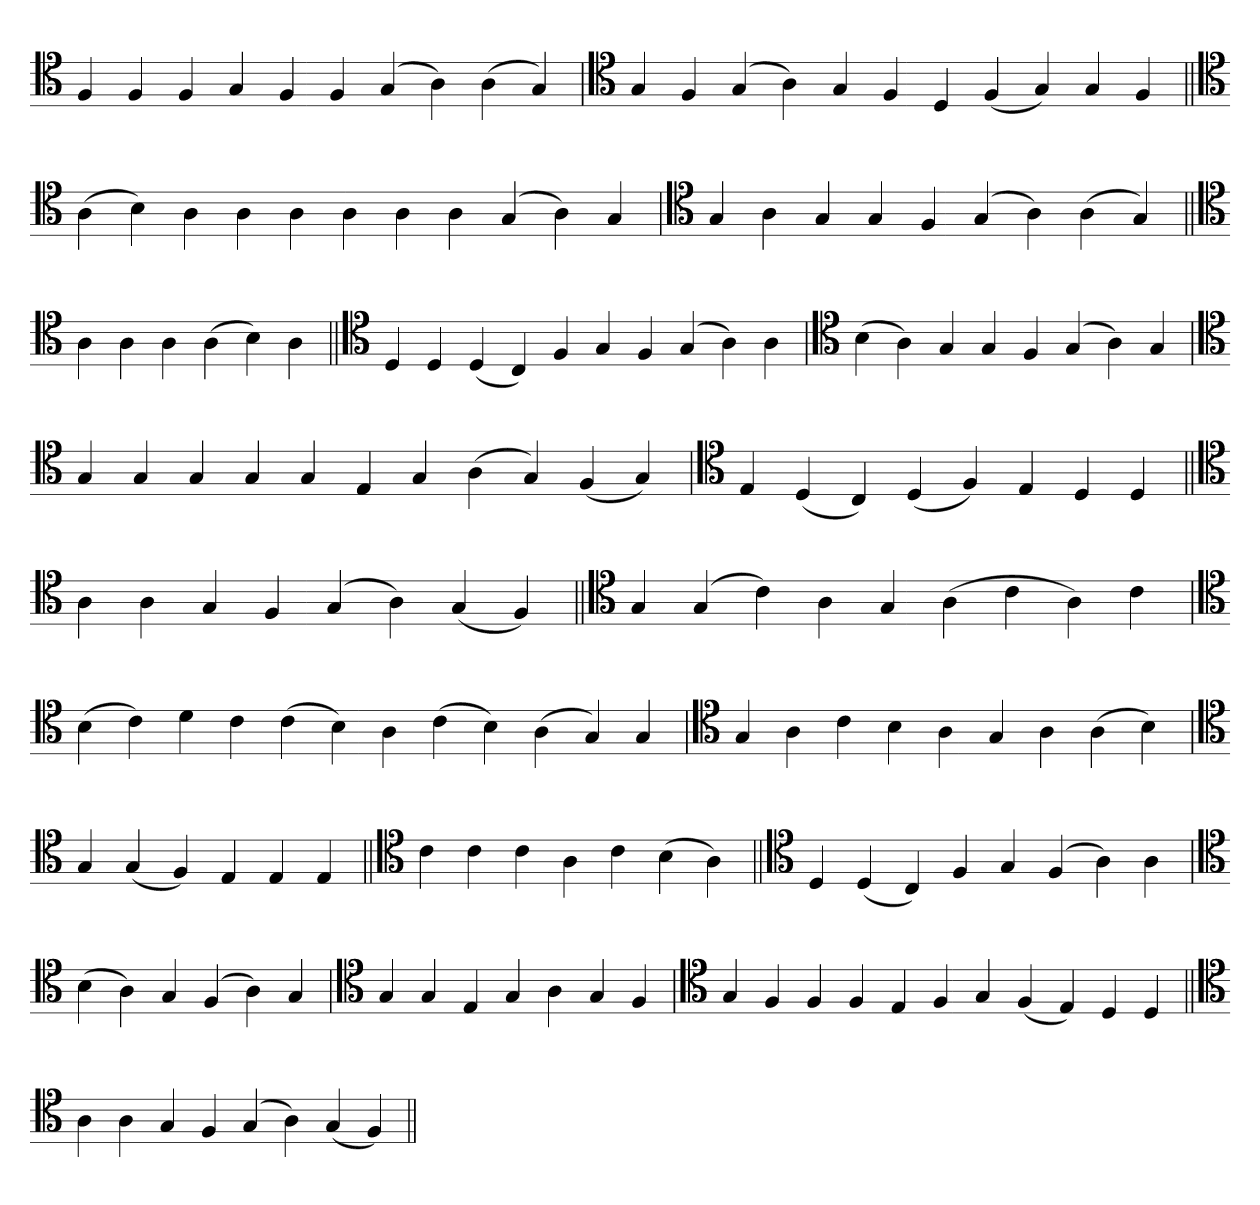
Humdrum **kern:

**kern
*part1
*staff1
*clefC4
=
4F
4F
4F
4G
4F
4F
(4G
4A)
(4A
4G)
='
*clefC4
4G
4F
(4G
4A)
4G
4F
4D
(4F
4G)
4G
4F
=||
*clefC4
(4A
4B)
4A
4A
4A
4A
4A
4A
(4G
4A)
4G
=`
*clefC4
4G
4A
4G
4G
4F
(4G
4A)
(4A
4G)
=||
*clefC4
4A
4A
4A
(4A
4B)
4A
=||
*clefC4
4D
4D
(4D
4C)
4F
4G
4F
(4G
4A)
4A
=`
*clefC4
(4B
4A)
4G
4G
4F
(4G
4A)
4G
='
*clefC4
4G
4G
4G
4G
4G
4E
4G
(4A
4G)
(4F
4G)
=`
*clefC4
4E
(4D
4C)
(4D
4F)
4E
4D
4D
=||
*clefC4
4A
4A
4G
4F
(4G
4A)
(4G
4F)
=||
*clefC4
4G
(4G
4c)
4A
4G
(4A
4c
4A)
4c
=`
*clefC4
(4B
4c)
4d
4c
(4c
4B)
4A
(4c
4B)
(4A
4G)
4G
='
*clefC4
4G
4A
4c
4B
4A
4G
4A
(4A
4B)
=`
*clefC4
4G
(4G
4F)
4E
4E
4E
=||
*clefC4
4c
4c
4c
4A
4c
(4B
4A)
=||
*clefC4
4D
(4D
4C)
4F
4G
(4F
4A)
4A
=`
*clefC4
(4B
4A)
4G
(4F
4A)
4G
='
*clefC4
4G
4G
4E
4G
4A
4G
4F
=`
*clefC4
4G
4F
4F
4F
4E
4F
4G
(4F
4E)
4D
4D
=||
*clefC4
4A
4A
4G
4F
(4G
4A)
(4G
4F)
=||
*-
